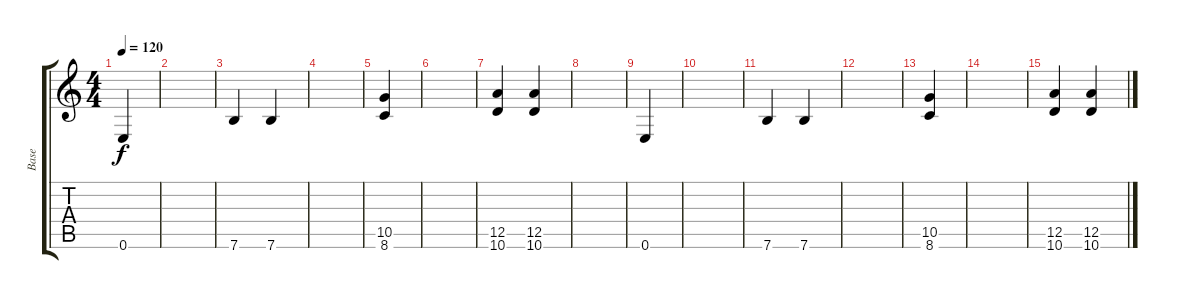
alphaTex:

\track ("Base" "Base") {instrument acousticguitarsteel}
\staff {score tabs}
\tuning (E4 B3 G3 D3 A2 E2) {hide}
\ts (4 4)
\tempo 120
\clef g2
\ks c
0.6.4{dy f} |
|
7.6.4 7.6.4 |
|
(10.5 8.6).4 |
|
(12.5 10.6).4 (12.5 10.6).4 |
|
0.6.4 |
|
7.6.4 7.6.4 |
|
(10.5 8.6).4 |
|
(12.5 10.6).4 (12.5 10.6).4
